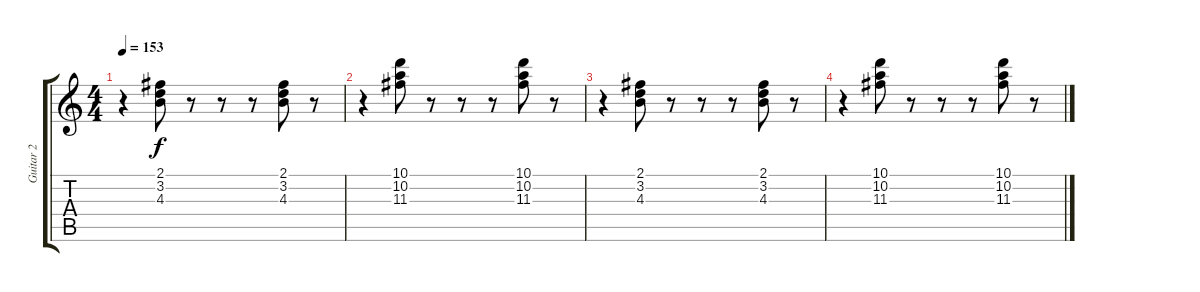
\track ("Guitar 2" "Guitar 2") {instrument electricguitarclean}
\staff {score tabs}
\tuning (E4 B3 G3 D3 A2 E2) {hide}
\ts (4 4)
\tempo 153
\clef g2
\ks c
r.4{dy f} (2.1 3.2 4.3).8 r.8 r.8 r.8 (2.1 3.2 4.3).8 r.8 |
r.4 (10.1 10.2 11.3).8 r.8 r.8 r.8 (10.1 10.2 11.3).8 r.8 |
r.4 (2.1 3.2 4.3).8 r.8 r.8 r.8 (2.1 3.2 4.3).8 r.8 |
r.4 (10.1 10.2 11.3).8 r.8 r.8 r.8 (10.1 10.2 11.3).8 r.8
